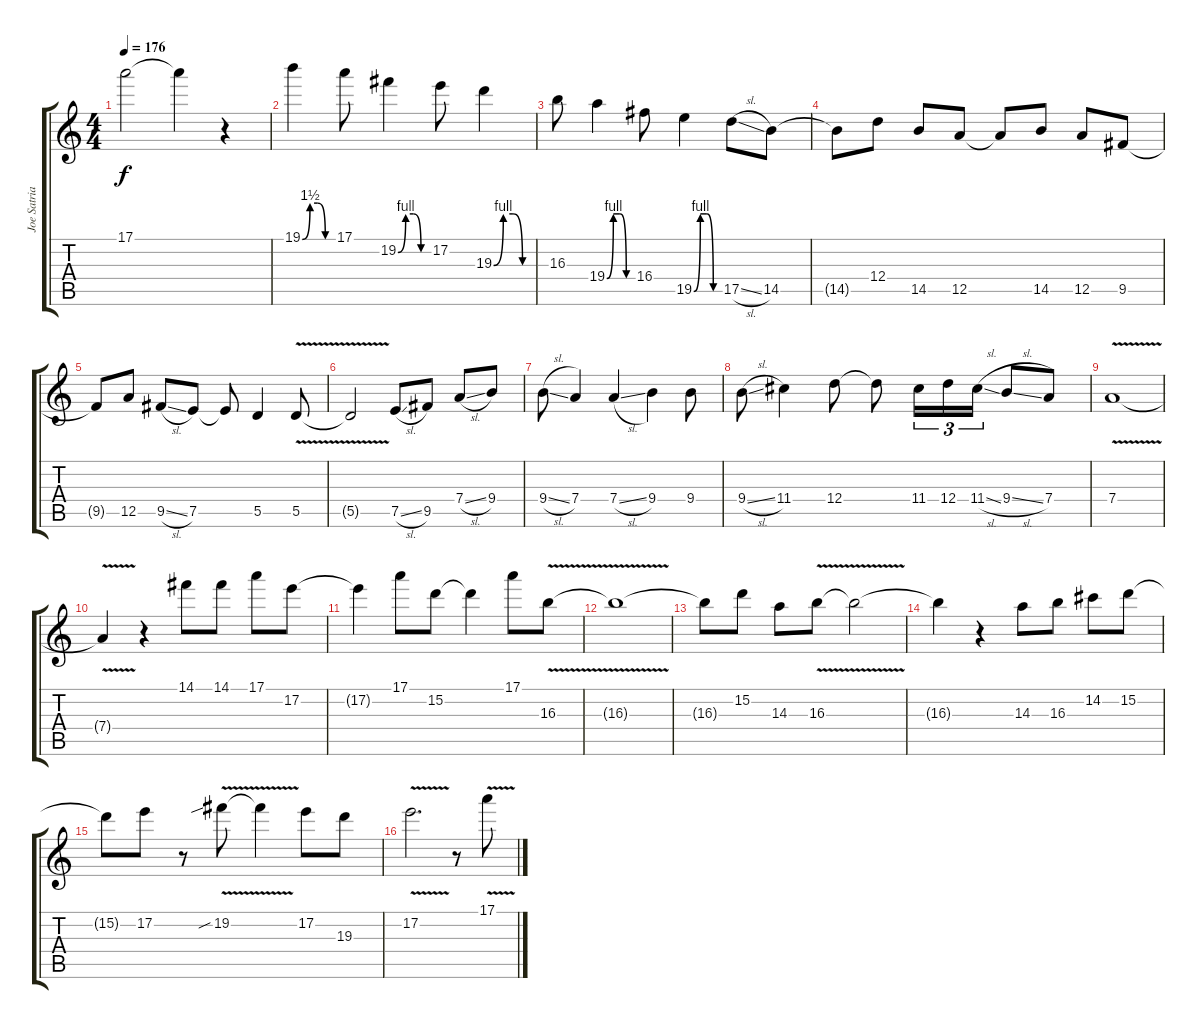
\track ("Joe Satriani" "Joe Satria") {instrument distortionguitar}
\staff {score tabs}
\tuning (E4 B3 G3 D3 A2 D2) {hide}
\ts (4 4)
\tempo 176
\clef g2
\ks c
17.1{t}.2{dy f} 17.1{t}.4 r.4 |
19.1{be (custom 0 0 15 6 30 6 45 0 60 0)}.4 17.1.8 19.2{be (custom 0 0 15 4 30 4 45 0 60 0)}.4 17.2.8 19.3{be (custom 0 0 15 4 30 4 45 0 60 0)}.4 |
16.3.8 19.4{be (custom 0 0 15 4 30 4 45 0 60 0)}.4 16.4.8 19.5{be (custom 0 0 15 4 30 4 45 0 60 0)}.4 17.5{sl}.8 14.5.8 |
14.5{t}.8 12.4.8 14.5.8 12.5.8 12.5{t}.8 14.5.8 12.5.8 9.5.8 |
9.5{t}.8 12.5.8 9.5{sl}.8 7.5.8 7.5{t}.8 5.5.4 5.5{v}.8 |
5.5{t}.2 7.5{sl}.8 9.5.8 7.4{sl}.8 9.4.8 |
9.4{sl}.8 7.4.4 7.4{sl}.4 9.4.4 9.4.8 |
9.4{sl}.8 11.4.4 12.4.8 12.4{t}.8 11.4.16{tu (3 2)} 12.4.16{tu (3 2)} 11.4{sl}.16{tu (3 2)} 9.4{sl}.8 7.4.8 |
7.4{v}.1 |
7.4{t}.4 r.4 14.1.8 14.1.8 17.1.8 17.2.8 |
17.2{t}.4 17.1.8 15.2.8 15.2{t}.4 17.1.8 16.3{v}.8 |
16.3{t}.1 |
16.3{t}.8 15.2.8 14.3.8 16.3{v}.8 16.3{t}.2 |
16.3{t}.4 r.4 14.3.8 16.3.8 14.2.8 15.2.8 |
15.2{t}.8 17.2.8 r.8 19.2{v sib}.8 19.2{t}.4 17.2.8 19.3.8 |
17.2{v}.2{d} r.8 17.1{v}.8
